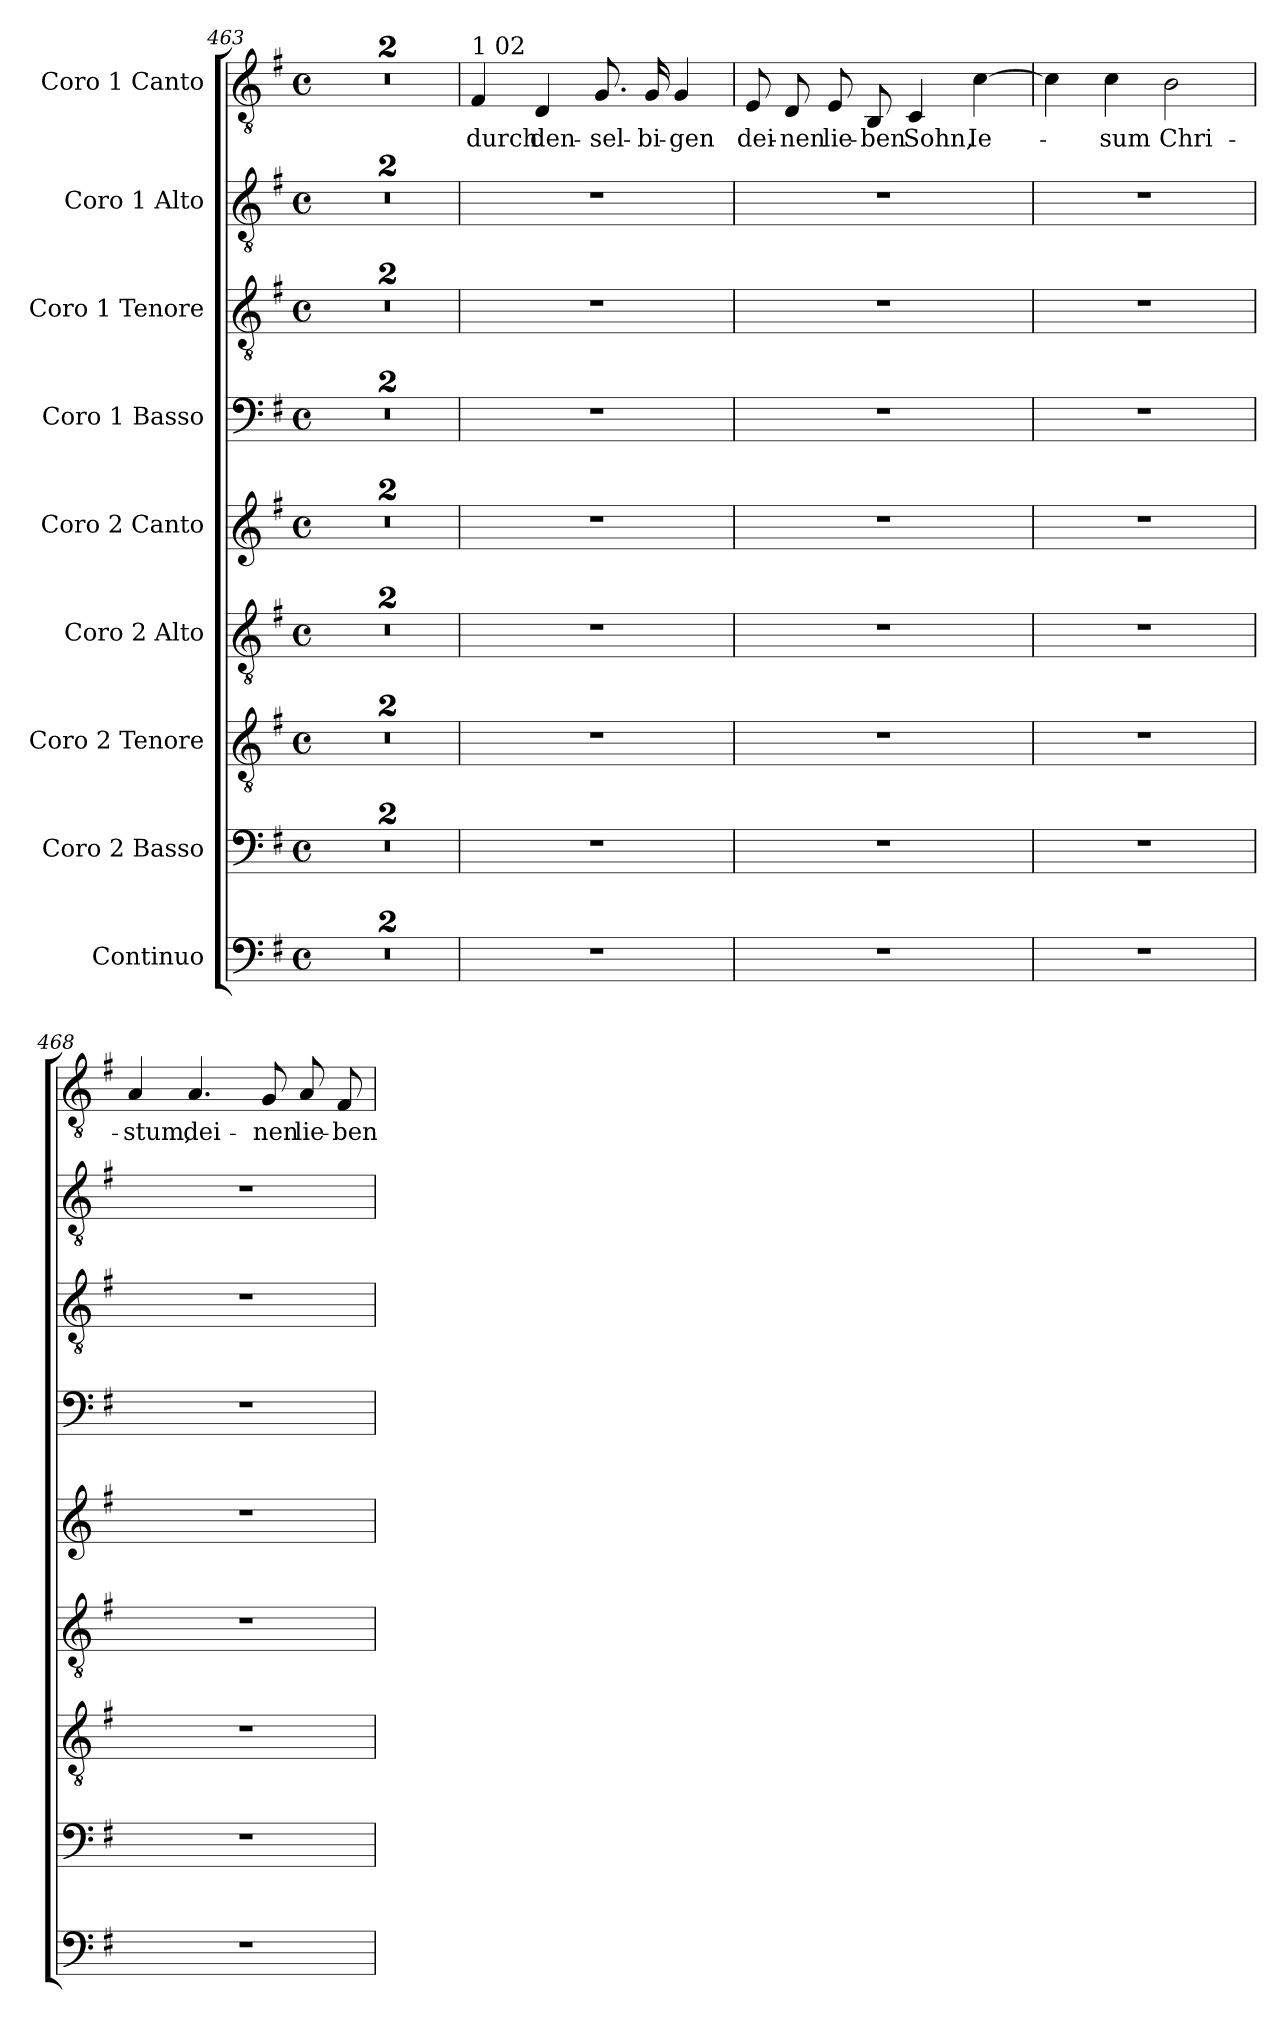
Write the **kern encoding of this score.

**kern	**kern	**kern	**kern	**kern	**kern	**kern	**kern	**kern	**text
*part9	*part8	*part7	*part6	*part5	*part4	*part3	*part2	*part1	*part1
*staff9	*staff8	*staff7	*staff6	*staff5	*staff4	*staff3	*staff2	*staff1	*staff1
*I"Continuo	*I"Coro 2  Basso	*I"Coro 2  Tenore	*I"Coro 2  Alto	*I"Coro 2  Canto	*I"Coro 1  Basso	*I"Coro 1  Tenore	*I"Coro 1  Alto	*I"Coro 1  Canto	*
*clefF4	*clefF4	*clefGv2	*clefGv2	*clefG2	*clefF4	*clefGv2	*clefGv2	*clefGv2	*
*k[f#]	*k[f#]	*k[f#]	*k[f#]	*k[f#]	*k[f#]	*k[f#]	*k[f#]	*k[f#]	*
*G:	*G:	*G:	*G:	*G:	*G:	*G:	*G:	*G:	*
*M4/4	*M4/4	*M4/4	*M4/4	*M4/4	*M4/4	*M4/4	*M4/4	*M4/4	*
*met(c)	*met(c)	*met(c)	*met(c)	*met(c)	*met(c)	*met(c)	*met(c)	*met(c)	*
=463	=463	=463	=463	=463	=463	=463	=463	=463	=463
1r	1r	1r	1r	1r	1r	1r	1r	1r	.
=464	=464	=464	=464	=464	=464	=464	=464	=464	=464
1r	1r	1r	1r	1r	1r	1r	1r	1r	.
!!LO:LB:g=z
=465	=465	=465	=465	=465	=465	=465	=465	=465	=465
!	!	!	!	!	!	!	!	!LO:TX:a:t=1 02	!
!	!	!	!	!	!	!	!	!	!LO:LY:b:cj
1r	1r	1r	1r	1r	1r	1r	1r	4F#/	durch
!	!	!	!	!	!	!	!	!	!LO:LY:b
.	.	.	.	.	.	.	.	4D/	den-
!	!	!	!	!	!	!	!	!	!LO:LY:b:cj
.	.	.	.	.	.	.	.	8.G/	-sel-
!	!	!	!	!	!	!	!	!	!LO:LY:b
.	.	.	.	.	.	.	.	16G/	-bi-
!	!	!	!	!	!	!	!	!	!LO:LY:b:cj
.	.	.	.	.	.	.	.	4G/	-gen
=466	=466	=466	=466	=466	=466	=466	=466	=466	=466
!	!	!	!	!	!	!	!	!	!LO:LY:b
1r	1r	1r	1r	1r	1r	1r	1r	8E/	dei-
!	!	!	!	!	!	!	!	!	!LO:LY:b:rj
.	.	.	.	.	.	.	.	8D/	-nen
!	!	!	!	!	!	!	!	!	!LO:LY:b
.	.	.	.	.	.	.	.	8E/	lie-
!	!	!	!	!	!	!	!	!	!LO:LY:b:rj
.	.	.	.	.	.	.	.	8BB/	-ben
!	!	!	!	!	!	!	!	!	!LO:LY:b:cj
.	.	.	.	.	.	.	.	4C/	Sohn,
!	!	!	!	!	!	!	!	!	!LO:LY:b:cj
.	.	.	.	.	.	.	.	[>4c\	Ie-
=467	=467	=467	=467	=467	=467	=467	=467	=467	=467
1r	1r	1r	1r	1r	1r	1r	1r	4c\]	.
!	!	!	!	!	!	!	!	!	!LO:LY:b:cj
.	.	.	.	.	.	.	.	4c\	-sum
!	!	!	!	!	!	!	!	!	!LO:LY:b:cj
.	.	.	.	.	.	.	.	2B\	Chri-
=468	=468	=468	=468	=468	=468	=468	=468	=468	=468
!	!	!	!	!	!	!	!	!	!LO:LY:b:cj
1r	1r	1r	1r	1r	1r	1r	1r	4A/	-stum,
!	!	!	!	!	!	!	!	!	!LO:LY:b:cj
.	.	.	.	.	.	.	.	4.A/	dei-
!	!	!	!	!	!	!	!	!	!LO:LY:b:cj
.	.	.	.	.	.	.	.	8G/	-nen
!	!	!	!	!	!	!	!	!	!LO:LY:b
.	.	.	.	.	.	.	.	8A/	lie-
!	!	!	!	!	!	!	!	!	!LO:LY:b:rj
.	.	.	.	.	.	.	.	8F#/	-ben
=	=	=	=	=	=	=	=	=	=
*-	*-	*-	*-	*-	*-	*-	*-	*-	*-
